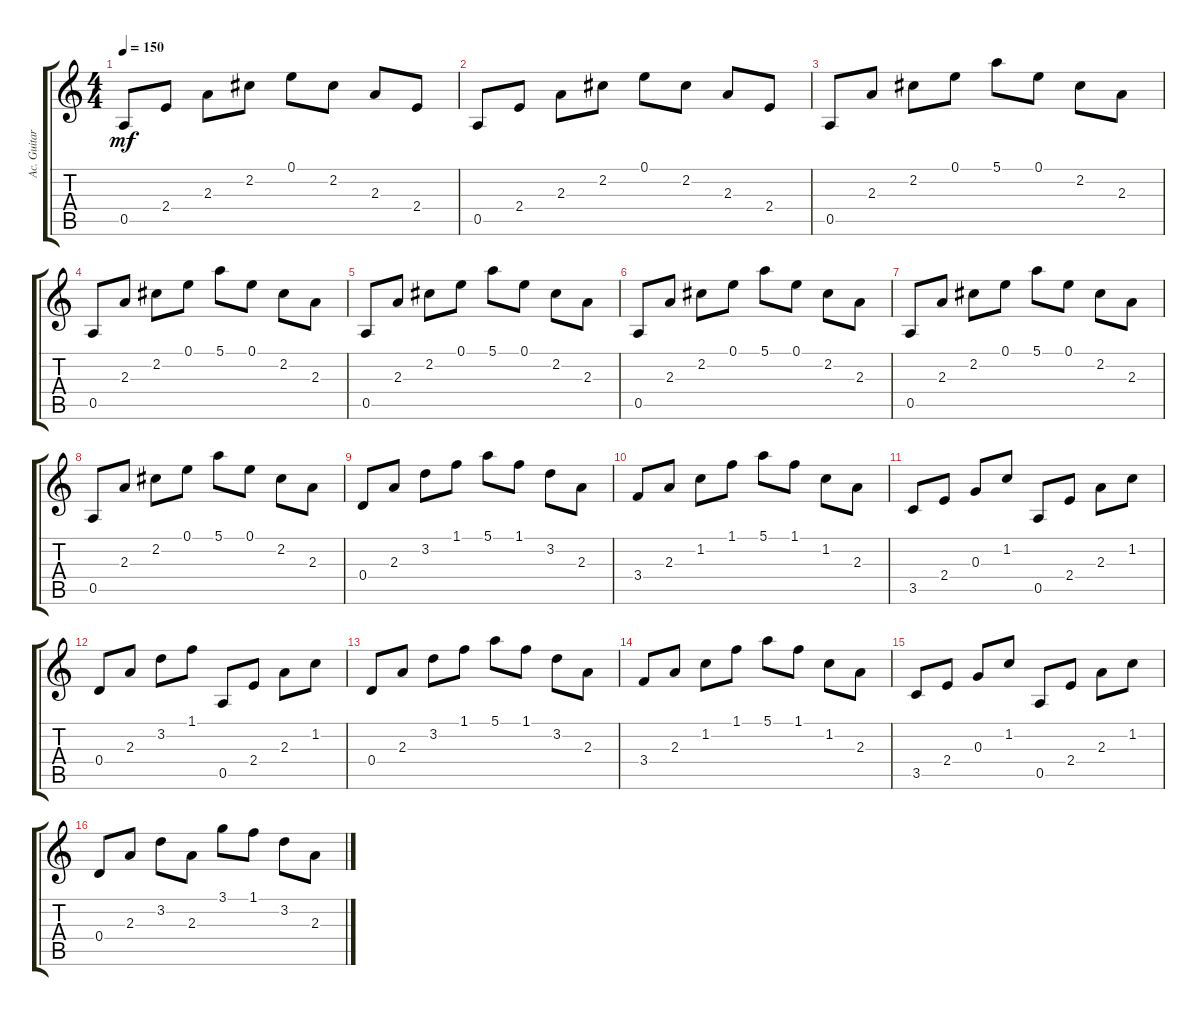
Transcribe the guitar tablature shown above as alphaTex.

\track ("Ac. Guitar 2" "Ac. Guitar") {instrument acousticguitarsteel}
\staff {score tabs}
\tuning (E4 B3 G3 D3 A2 E2) {hide}
\ts (4 4)
\tempo 150
\clef g2
\ks c
0.5.8{dy mf} 2.4.8 2.3.8 2.2.8 0.1.8 2.2.8 2.3.8 2.4.8 |
0.5.8 2.4.8 2.3.8 2.2.8 0.1.8 2.2.8 2.3.8 2.4.8 |
0.5.8 2.3.8 2.2.8 0.1.8 5.1.8 0.1.8 2.2.8 2.3.8 |
0.5.8 2.3.8 2.2.8 0.1.8 5.1.8 0.1.8 2.2.8 2.3.8 |
0.5.8 2.3.8 2.2.8 0.1.8 5.1.8 0.1.8 2.2.8 2.3.8 |
0.5.8 2.3.8 2.2.8 0.1.8 5.1.8 0.1.8 2.2.8 2.3.8 |
0.5.8 2.3.8 2.2.8 0.1.8 5.1.8 0.1.8 2.2.8 2.3.8 |
0.5.8 2.3.8 2.2.8 0.1.8 5.1.8 0.1.8 2.2.8 2.3.8 |
0.4.8 2.3.8 3.2.8 1.1.8 5.1.8 1.1.8 3.2.8 2.3.8 |
3.4.8 2.3.8 1.2.8 1.1.8 5.1.8 1.1.8 1.2.8 2.3.8 |
3.5.8 2.4.8 0.3.8 1.2.8 0.5.8 2.4.8 2.3.8 1.2.8 |
0.4.8 2.3.8 3.2.8 1.1.8 0.5.8 2.4.8 2.3.8 1.2.8 |
0.4.8 2.3.8 3.2.8 1.1.8 5.1.8 1.1.8 3.2.8 2.3.8 |
3.4.8 2.3.8 1.2.8 1.1.8 5.1.8 1.1.8 1.2.8 2.3.8 |
3.5.8 2.4.8 0.3.8 1.2.8 0.5.8 2.4.8 2.3.8 1.2.8 |
0.4.8 2.3.8 3.2.8 2.3.8 3.1.8 1.1.8 3.2.8 2.3.8
